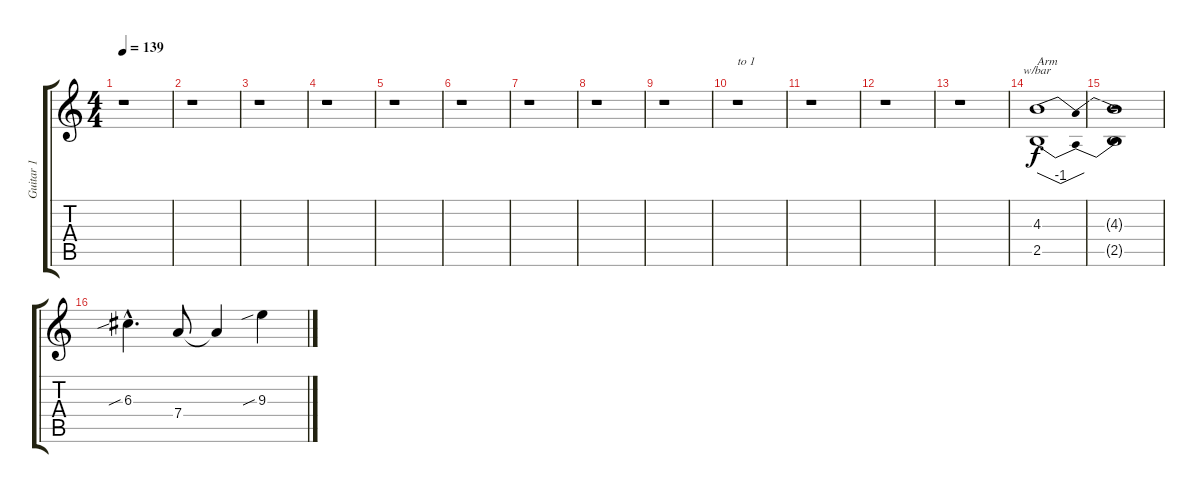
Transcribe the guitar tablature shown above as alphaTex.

\track ("Guitar 1" "Guitar 1") {instrument distortionguitar}
\staff {score tabs}
\tuning (E4 B3 G3 D3 A2 E2) {hide}
\ts (4 4)
\tempo 139
\clef g2
\ks c
r.1{dy f} |
r.1 |
r.1 |
r.1 |
r.1 |
r.1 |
r.1 |
r.1 |
r.1 |
r.1{txt "to 1"} |
r.1 |
r.1 |
r.1 |
(4.3 2.5).1{tbe (dip default 0 0 30 -4 60 0) txt "Arm" volume 16 instrument distortionguitar} |
(4.3{t} 2.5{t}).1 |
6.3{sib hac}.4{d} 7.4.8 7.4{t}.4 9.3{sib}.4
